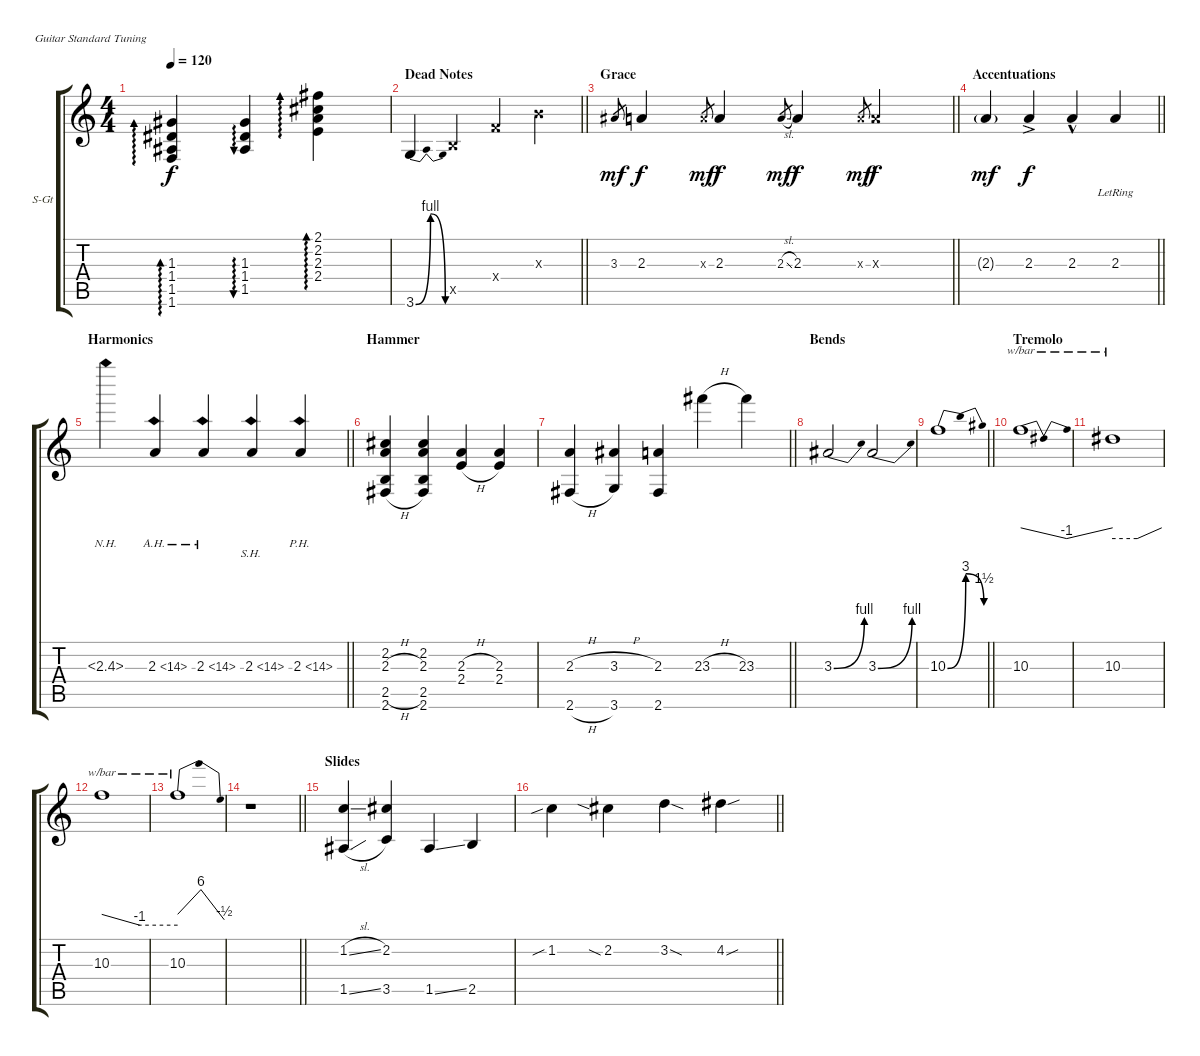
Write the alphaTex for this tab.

\bracketExtendMode groupsimilarinstruments
\firstSystemTrackNameOrientation horizontal
\otherSystemsTrackNameOrientation horizontal
\track ("Track 1" "S-Gt") {instrument acousticguitarsteel}
\staff {score tabs}
\tuning (E4 B3 G3 D3 A2 E2)
\ts (4 4)
\beaming (8 2 2 2 2)
\tempo 120
\clef g2
\ks c
(1.6 1.5 1.4 1.3).4{ad 0 dy f instrument acousticguitarsteel} (1.3 1.4 1.5).4{au 0} (2.4 2.3 2.2 2.1).4{ad 0} |
\section ("" "Dead Notes")
\barLineRight lightlight
3.6{be (bendrelease 0 0 10.2 4 20.4 4 58.8 0)}.4 2.5{x}.4 3.4{x}.4 4.3{x}.4 |
\section ("" "Grace")
\barLineRight lightlight
3.3.8{gr dy mf} 2.3.4{dy f} 2.3{x}.8{gr dy mf} 2.3.4{dy f} 2.3{sl}.8{gr dy mf} 2.3.4{dy f} 2.3{x}.8{gr dy mf} 2.3{x}.4{dy f} |
\section ("" "Accentuations")
\barLineRight lightlight
2.3{g}.4{dy mf} 2.3{ac}.4{dy f} 2.3{hac}.4 2.3{lr}.4 |
\section ("" "Harmonics")
\barLineRight lightlight
2.3{nh}.4 2.3{ah 12}.4 2.3{ah 12}.4 2.3{sh 12}.4 2.3{ph 12}.4 |
\section ("" "Hammer")
(2.2 2.3{h} 2.5{h} 2.6{h}).4 (2.2 2.3 2.5 2.6).4 (2.3{h} 2.4{h}).4 (2.3 2.4).4 |
\barLineRight lightlight
(2.3{h} 2.6{h}).4 (3.3{h} 3.6).4 (2.3 2.6).4 23.3{h}.4 23.3.4 |
\section ("" "Bends")
3.3{be (bend 0 0 60 4)}.2 3.3{be (bend 0 0 60 4)}.2 |
\barLineRight lightlight
10.3{be (bendrelease 0 0 30 12 30 12 60 6)}.1 |
\section ("" "Tremolo")
10.3.1{tbe (dip default 0 0 30 -4 60 0)} |
10.3.1{tbe (custom default 0 -4 30 -4 60 0)} |
10.3.1{tbe (custom default 0 0 30 -4 60 -4)} |
10.3.1{tbe (dip default 0 0 30 24 60 -2)} |
\barLineRight lightlight
r.1 |
\section ("" "Slides")
(1.2{sl} 1.5{sl}).4 (2.2 3.5).4 1.5{ss}.4 2.5.4 |
\barLineRight lightlight
1.2{sib}.4 2.2{sia}.4 3.2{sod}.4 4.2{sou}.4
